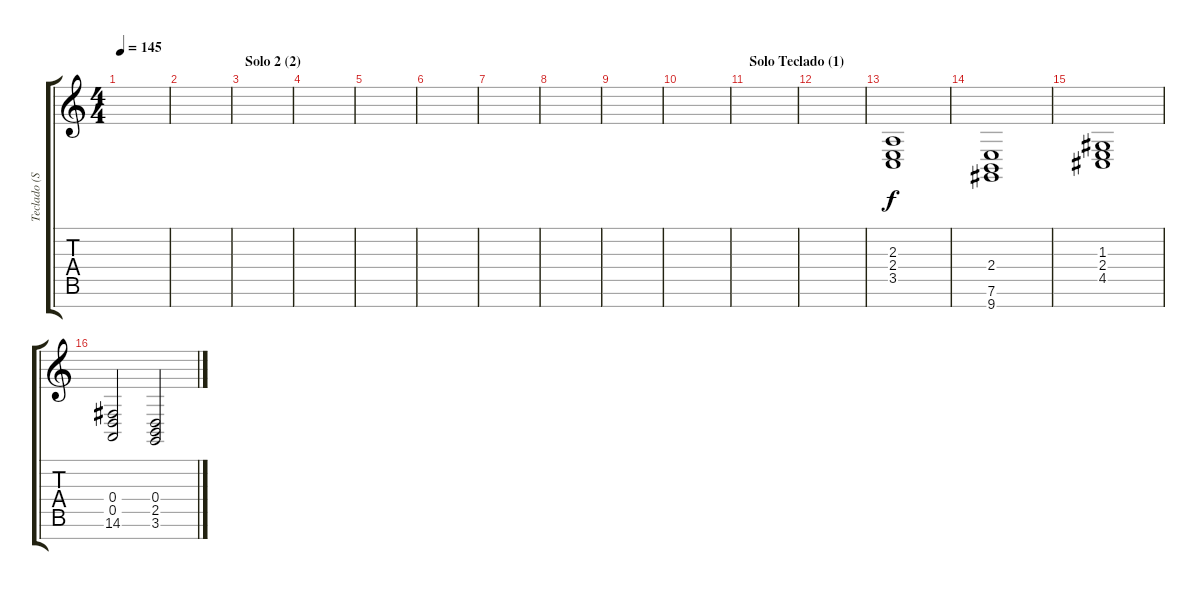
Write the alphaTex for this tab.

\track ("Teclado (String)" "Teclado (S") {instrument stringensemble2}
\staff {score tabs}
\tuning (E4 B3 G3 D3 A2 E2 B1) {hide}
\ts (4 4)
\tempo 145
\clef g2
\ks c
|
|
\section ("" "Solo 2 (2)")
|
|
|
|
|
|
|
|
\section ("" "Solo Teclado (1)")
|
|
(2.3 2.4 3.5).1 |
(2.4 7.6 9.7).1 |
(1.3 2.4 4.5).1 |
(0.4 0.5 14.6).2 (0.4 2.5 3.6).2
